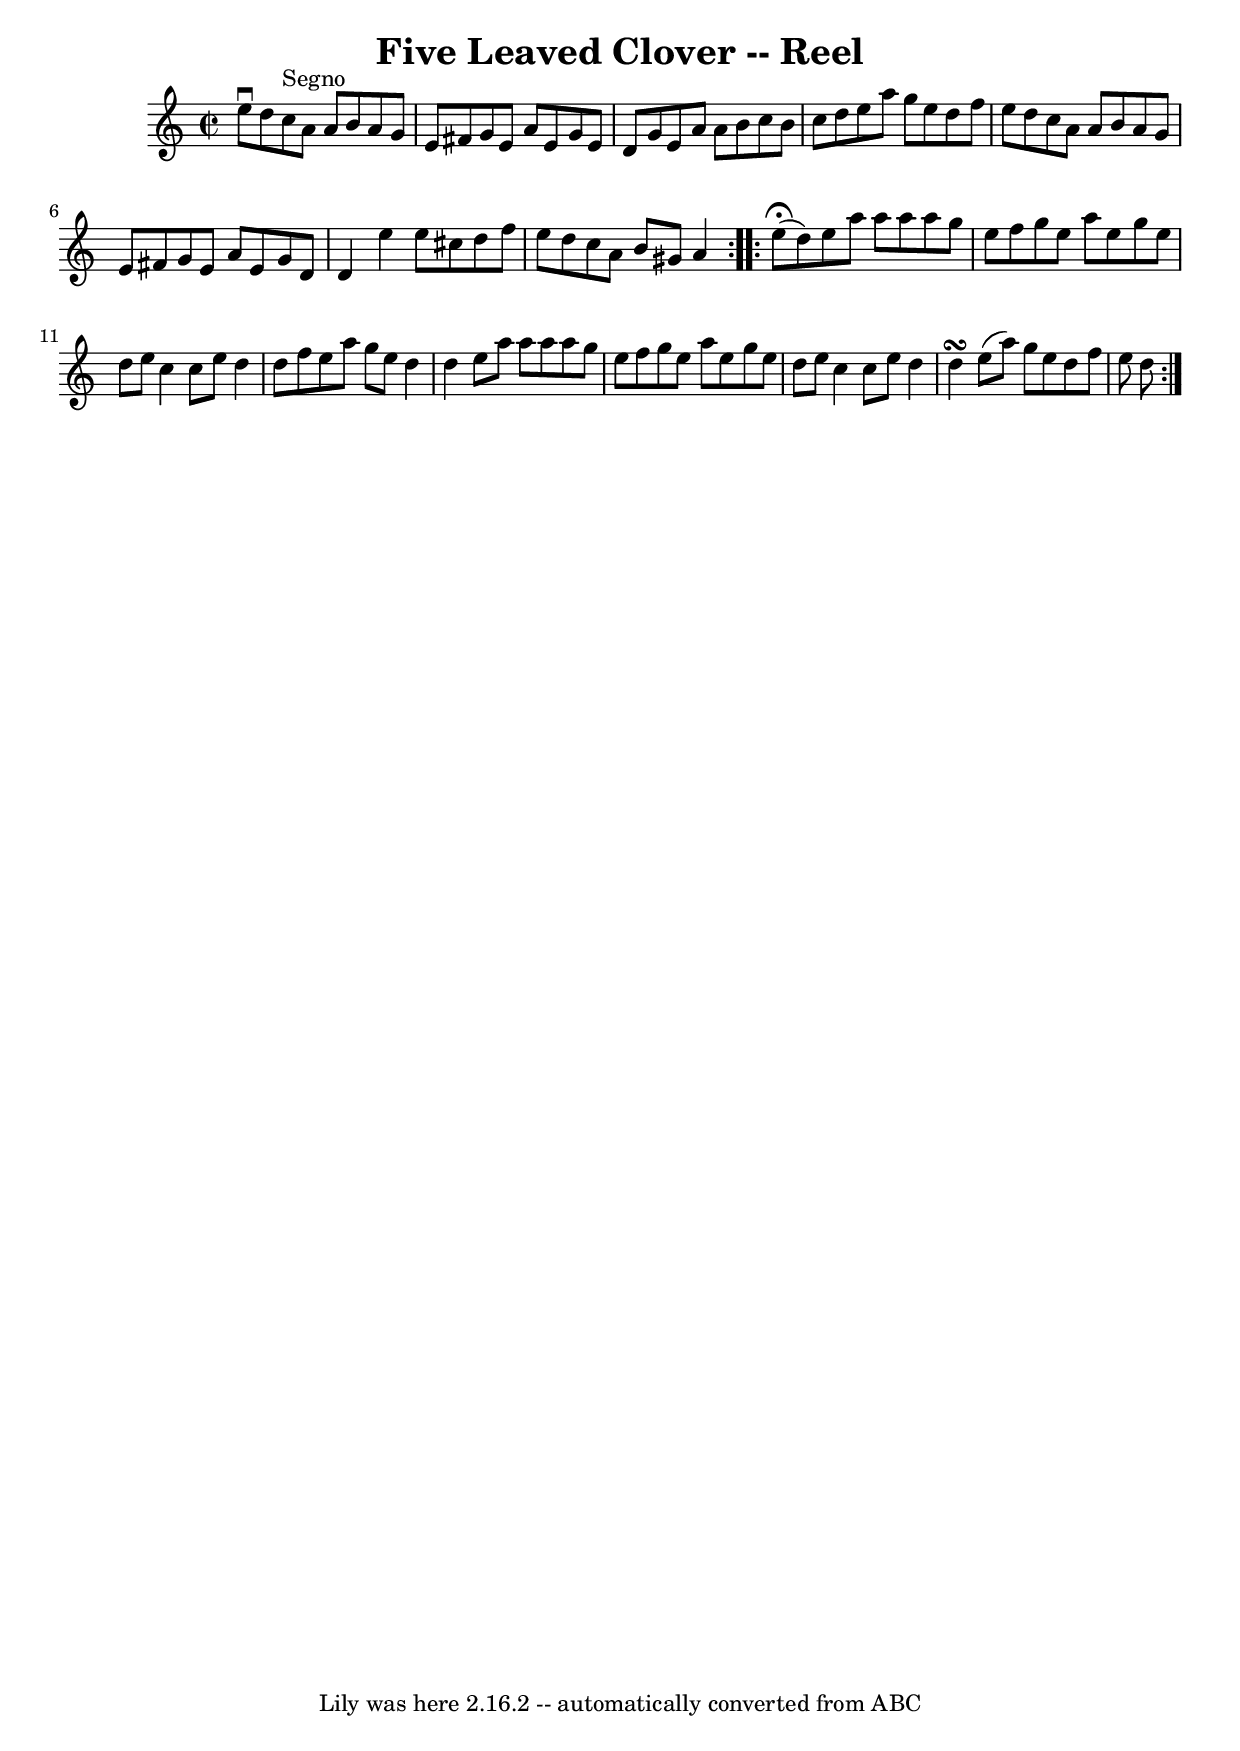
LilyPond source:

\version "2.16.2"
\include "Mammoth.ily"
\header {
  %% book = "Ryan's Mammoth Collection"
  crossRefNumber = "1"
  footnotes = ""
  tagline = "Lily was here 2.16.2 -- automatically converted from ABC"
  title = "Five Leaved Clover -- Reel"

}
voicedefault =  {



  \repeat volta 2 {

    \override Staff.TimeSignature #'style = #'C
    \time 2/2 
    \key a \minor
 e''8^\downbow d''8    |
    c''8^"Segno"   
    a'8 a'8 b'8 a'8 g'8 e'8 fis'8  |
    g'8 e'8 a'8   
    e'8 g'8 e'8 d'8 g'8  |
    e'8 a'8 a'8 b'8 c''8   
    b'8 c''8 d''8  |
    e''8 a''8 g''8 e''8 d''8 f''8   
    e''8 d''8  |
    c''8 a'8 a'8 b'8 a'8 g'8 e'8    
    fis'8  |
    g'8 e'8 a'8 e'8 g'8 d'8 d'4  |
    
    e''4 e''8 cis''8 d''8 f''8 e''8 d''8  |
    c''8 a'8  
    b'8 gis'8 a'4    
  } 
  \repeat volta 2 {
    e''8^\fermata(d''8) 
    |
    e''8 a''8 a''8 a''8 a''8 g''8 e''8 f''8  
    |
    g''8 e''8 a''8 e''8 g''8 e''8 d''8 e''8  
    |
    c''4 c''8 e''8 d''4 d''8 f''8  |
    e''8    
    a''8 g''8 e''8 d''4 d''4  |
    e''8 a''8 a''8 a''8 
    a''8 g''8 e''8 f''8  |
    g''8 e''8 a''8 e''8    
    g''8 e''8 d''8 e''8  |
    c''4 c''8 e''8 d''4 d''4 
    \turn  |
    e''8 (a''8) g''8 e''8 d''8 f''8 e''8    
    d''8      
  }   

}

\score{
  <<

    \context Staff="default"
    {
      \voicedefault 
      
    }

  >>
  \layout {
    
  }
  \midi {
  }

}
